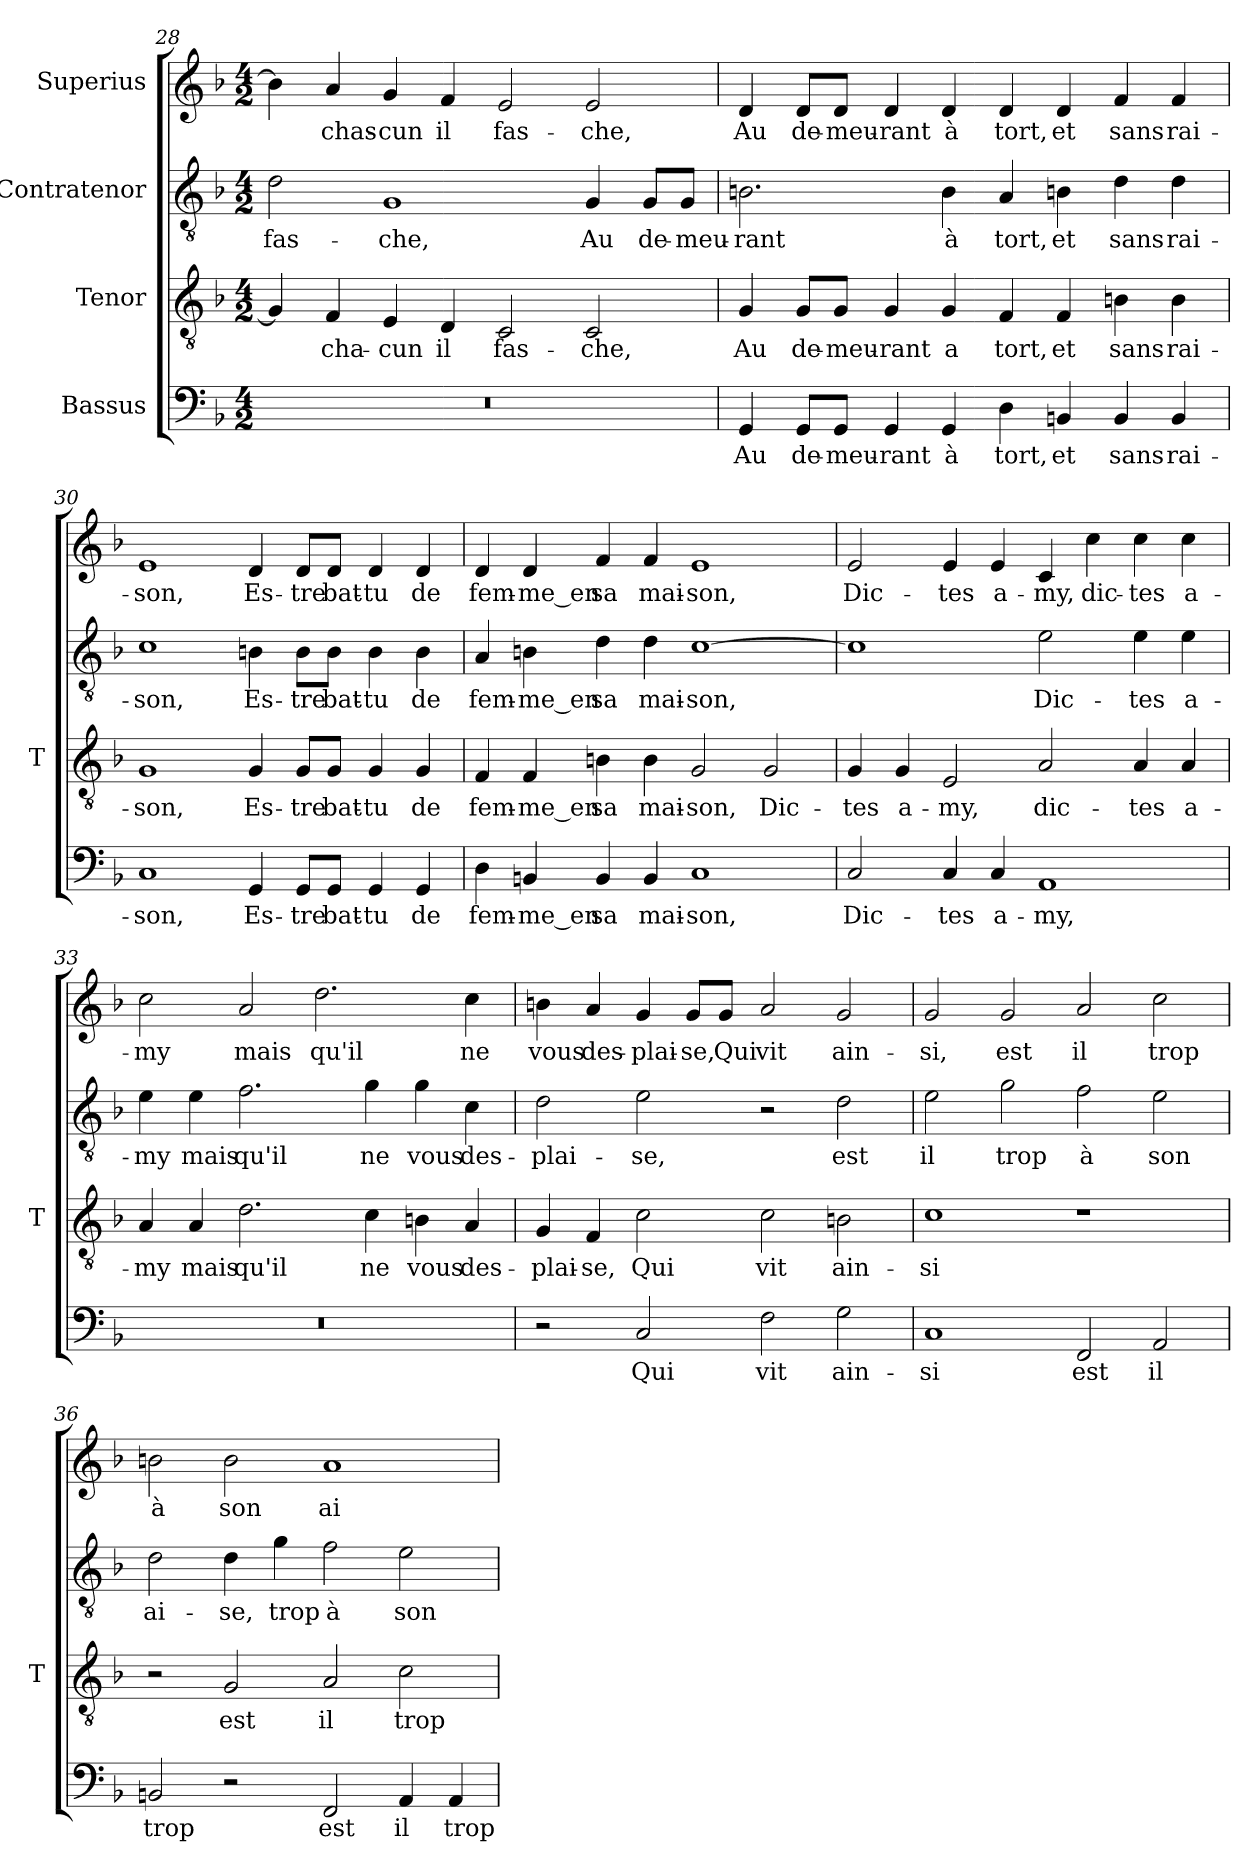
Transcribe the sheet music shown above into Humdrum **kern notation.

**kern	**text	**kern	**text	**kern	**text	**kern	**text
*part4	*part4	*part3	*part3	*part2	*part2	*part1	*part1
*staff4	*staff4	*staff3	*staff3	*staff2	*staff2	*staff1	*staff1
*I"Bassus	*	*I"Tenor	*	*I"Contratenor	*	*I"Superius	*
*	*	*I'T	*	*	*	*	*
*clefF4	*	*clefGv2	*	*clefGv2	*	*clefG2	*
*k[b-]	*	*k[b-]	*	*k[b-]	*	*k[b-]	*
*M4/2	*	*M4/2	*	*M4/2	*	*M4/2	*
=28	=28	=28	=28	=28	=28	=28	=28
0r	.	4G]	.	2d	fas-	4bn]	.
.	.	4F	cha-	.	.	4a	chas-
.	.	4E	-cun	1G	-che,	4g	-cun
.	.	4D	-il	.	.	4f	-il
.	.	2C	fas-	.	.	2e	fas-
.	.	2C	-che,	4G	-Au	2e	-che,
.	.	.	.	8G/L	de-	.	.
.	.	.	.	8G/J	meu-	.	.
=29	=29	=29	=29	=29	=29	=29	=29
4GG	-Au	4G	-Au	2.Bn	-rant	4d	-Au
8GG/L	de-	8G/L	de-	.	.	8d/L	de-
8GG/J	meu-	8G/J	meu-	.	.	8d/J	meu-
4GG	-rant	4G	-rant	.	.	4d	-rant
4GG	-à	4G	-a	4B	-à	4d	-à
4D	-tort,	4F	-tort,	4A	-tort,	4d	-tort,
4BBn	-et	4F	-et	4Bn	-et	4d	-et
4BB	-sans	4Bn	-sans	4d	-sans	4f	-sans
4BB	rai-	4B	rai-	4d	rai-	4f	rai-
=30	=30	=30	=30	=30	=30	=30	=30
1C	-son,	1G	-son,	1c	-son,	1e	-son,
4GG	Es-	4G	Es-	4Bn	Es-	4d	Es-
8GG/L	-tre	8G/L	-tre	8B\L	-tre	8d/L	-tre
8GG/J	bat-	8G/J	bat-	8B\J	bat-	8d/J	bat-
4GG	-tu	4G	-tu	4B	-tu	4d	-tu
4GG	-de	4G	-de	4B	-de	4d	-de
=31	=31	=31	=31	=31	=31	=31	=31
4D	fem-	4F	fem-	4A	fem-	4d	fem-
4BBn	-me_en	4F	-me_en	4Bn	-me_en	4d	-me_en
4BB	-sa	4Bn	-sa	4d	-sa	4f	-sa
4BB	mai-	4B	mai-	4d	mai-	4f	mai-
1C	-son,	2G	-son,	[1c	-son,	1e	-son,
.	.	2G	Dic-	.	.	.	.
=32	=32	=32	=32	=32	=32	=32	=32
2C	Dic-	4G	-tes	1c]	.	2e	Dic-
.	.	4G	a-	.	.	.	.
4C	-tes	2E	-my,	.	.	4e	-tes
4C	a-	.	.	.	.	4e	a-
1AA	-my,	2A	dic-	2e	Dic-	4c	-my,
.	.	.	.	.	.	4cc	dic-
.	.	4A	-tes	4e	-tes	4cc	-tes
.	.	4A	a-	4e	a-	4cc	a-
=33	=33	=33	=33	=33	=33	=33	=33
0r	.	4A	-my	4e	-my	2cc	-my
.	.	4A	-mais	4e	-mais	.	.
.	.	2.d	-qu'il	2.f	-qu'il	2a	-mais
.	.	.	.	.	.	2.dd	-qu'il
.	.	4c	-ne	4g	-ne	.	.
.	.	4Bn	-vous	4g	-vous	.	.
.	.	4A	des-	4c	des-	4cc	-ne
=34	=34	=34	=34	=34	=34	=34	=34
2r	.	4G	plai-	2d	plai-	4bn	-vous
.	.	4F	-se,	.	.	4a	des-
2C	-Qui	2c	-Qui	2e	-se,	4g	plai-
.	.	.	.	.	.	8g/L	-se,
.	.	.	.	.	.	8g/J	-Qui
2F	-vit	2c	-vit	2r	.	2a	-vit
2G	ain-	2Bn	ain-	2d	-est	2g	ain-
=35	=35	=35	=35	=35	=35	=35	=35
1C	-si	1c	-si	2e	-il	2g	-si,
.	.	.	.	2g	-trop	2g	-est
2FF	-est	1r	.	2f	-à	2a	-il
2AA	-il	.	.	2e	-son	2cc	-trop
=36	=36	=36	=36	=36	=36	=36	=36
2BBn	-trop	2r	.	2d	ai-	2bn	-à
2r	.	2G	-est	4d	-se,	2b	-son
.	.	.	.	4g	-trop	.	.
2FF	-est	2A	-il	2f	-à	1a	ai-
4AA	-il	2c	-trop	2e	-son	.	.
4AA	-trop	.	.	.	.	.	.
=	=	=	=	=	=	=	=
*-	*-	*-	*-	*-	*-	*-	*-
